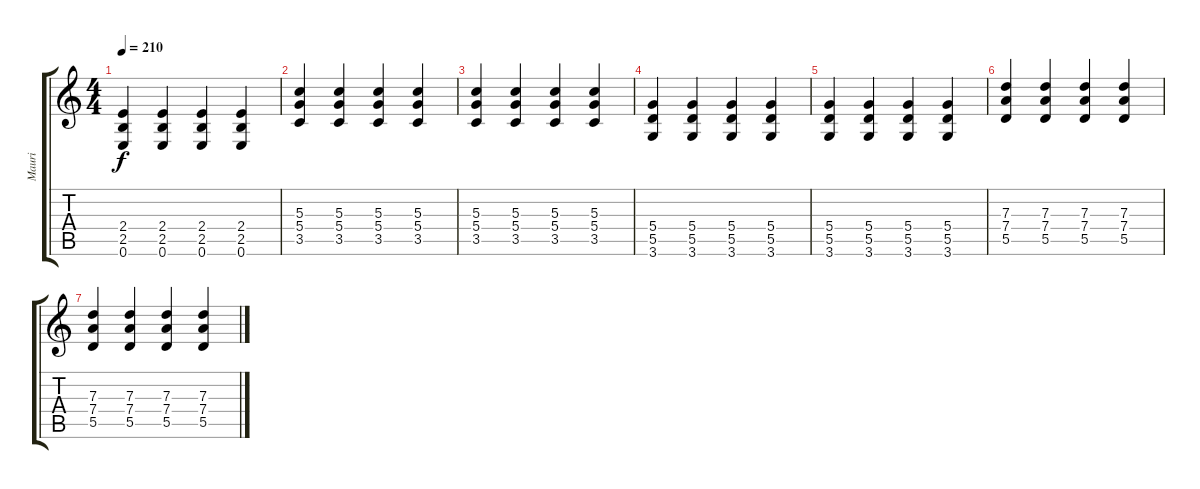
\track ("Mauri" "Mauri") {instrument overdrivenguitar}
\staff {score tabs}
\tuning (E4 B3 G3 D3 A2 E2) {hide}
\ts (4 4)
\tempo 210
\clef g2
\ks c
(2.4 2.5 0.6).4{dy f} (2.4 2.5 0.6).4 (2.4 2.5 0.6).4 (2.4 2.5 0.6).4 |
(5.3 5.4 3.5).4 (5.3 5.4 3.5).4 (5.3 5.4 3.5).4 (5.3 5.4 3.5).4 |
(5.3 5.4 3.5).4 (5.3 5.4 3.5).4 (5.3 5.4 3.5).4 (5.3 5.4 3.5).4 |
(5.4 5.5 3.6).4 (5.4 5.5 3.6).4 (5.4 5.5 3.6).4 (5.4 5.5 3.6).4 |
(5.4 5.5 3.6).4 (5.4 5.5 3.6).4 (5.4 5.5 3.6).4 (5.4 5.5 3.6).4 |
(7.3 7.4 5.5).4 (7.3 7.4 5.5).4 (7.3 7.4 5.5).4 (7.3 7.4 5.5).4 |
(7.3 7.4 5.5).4 (7.3 7.4 5.5).4 (7.3 7.4 5.5).4 (7.3 7.4 5.5).4
